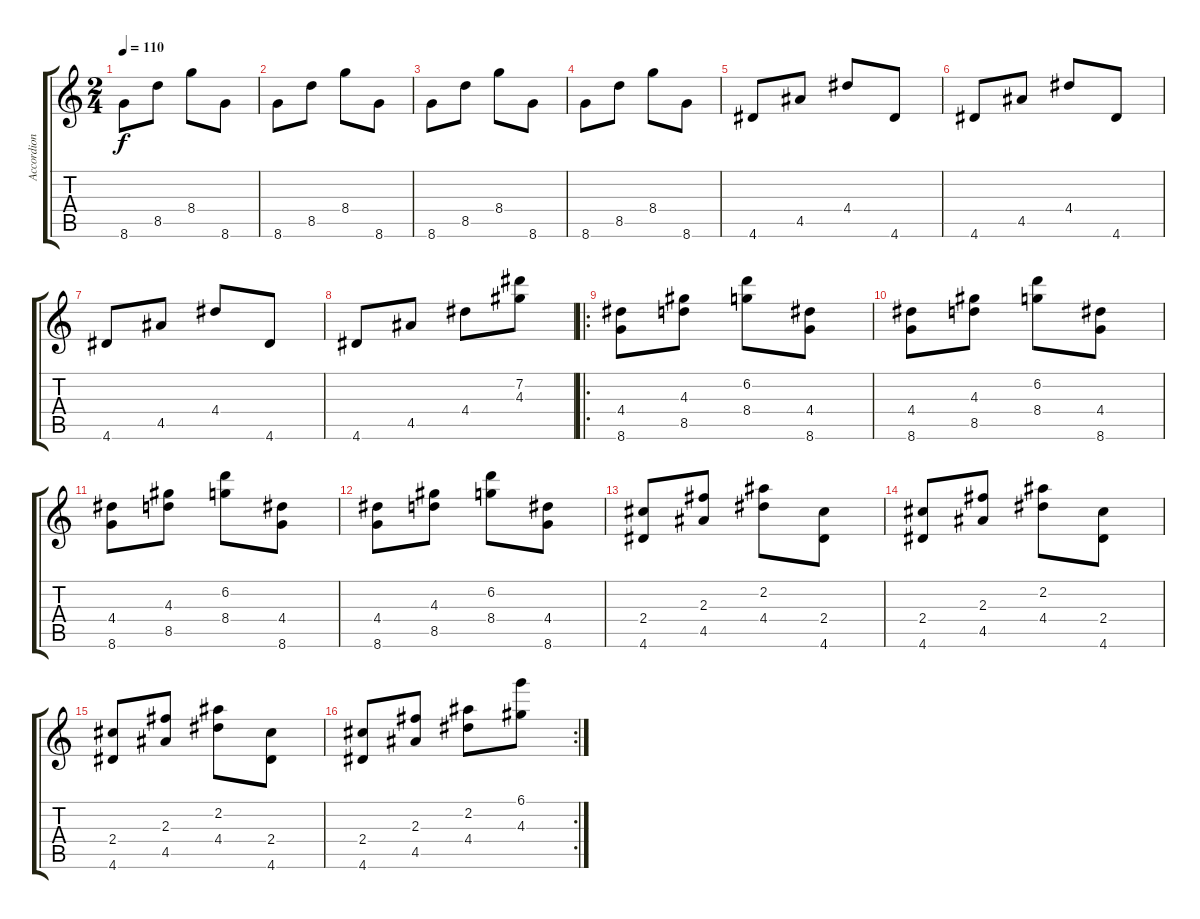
\track ("Accordion" "Accordion") {instrument accordion}
\staff {score tabs}
\tuning (Db6 Ab5 E5 B4 Gb4 B3) {hide}
\ts (2 4)
\tempo 110
\clef g2
\ks c
8.6.8{dy f} 8.5.8 8.4.8 8.6.8 |
8.6.8 8.5.8 8.4.8 8.6.8 |
8.6.8 8.5.8 8.4.8 8.6.8 |
8.6.8 8.5.8 8.4.8 8.6.8 |
4.6.8 4.5.8 4.4.8 4.6.8 |
4.6.8 4.5.8 4.4.8 4.6.8 |
4.6.8 4.5.8 4.4.8 4.6.8 |
4.6.8 4.5.8 4.4.8 (7.2 4.3).8 |
\ro
(4.4 8.6).8 (4.3 8.5).8 (6.2 8.4).8 (4.4 8.6).8 |
(4.4 8.6).8 (4.3 8.5).8 (6.2 8.4).8 (4.4 8.6).8 |
(4.4 8.6).8 (4.3 8.5).8 (6.2 8.4).8 (4.4 8.6).8 |
(4.4 8.6).8 (4.3 8.5).8 (6.2 8.4).8 (4.4 8.6).8 |
(2.4 4.6).8 (2.3 4.5).8 (2.2 4.4).8 (2.4 4.6).8 |
(2.4 4.6).8 (2.3 4.5).8 (2.2 4.4).8 (2.4 4.6).8 |
(2.4 4.6).8 (2.3 4.5).8 (2.2 4.4).8 (2.4 4.6).8 |
\rc 2
(2.4 4.6).8 (2.3 4.5).8 (2.2 4.4).8 (6.1 4.3).8
